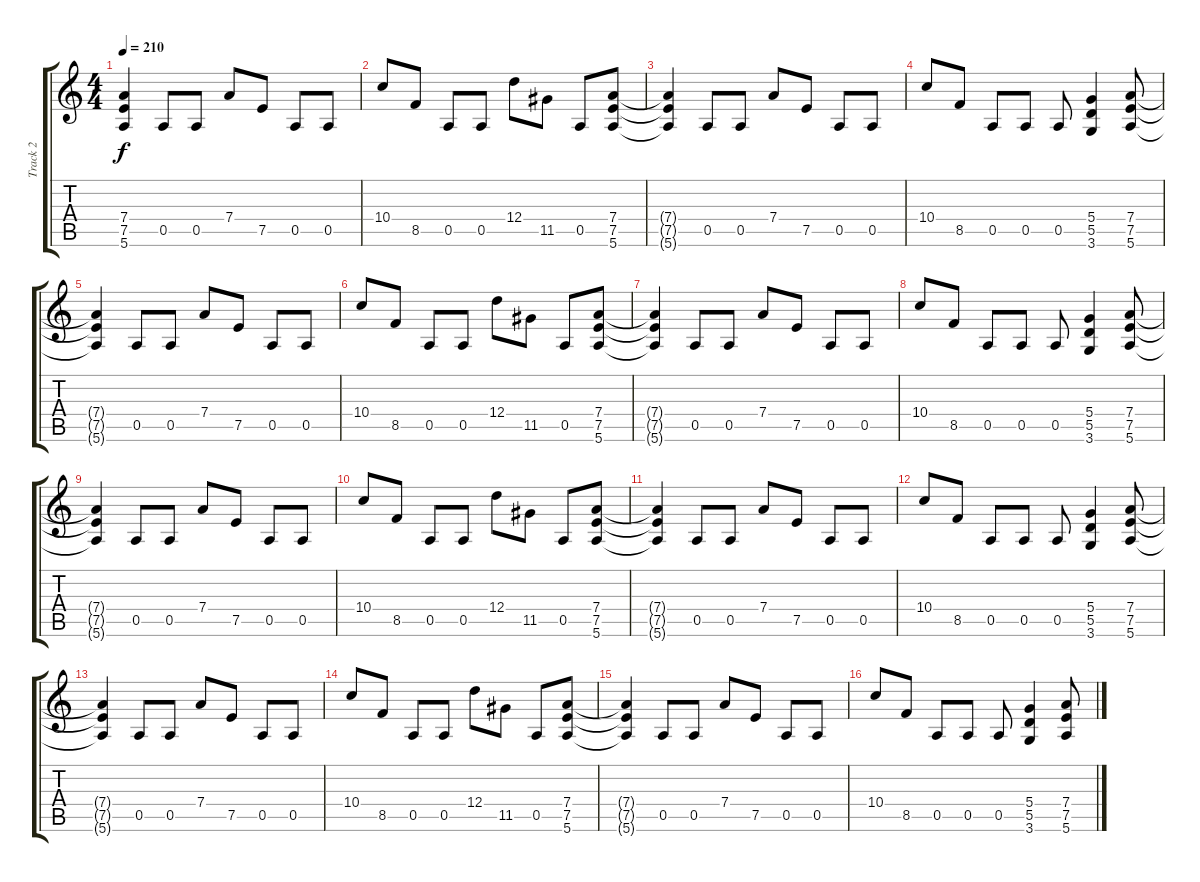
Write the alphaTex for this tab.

\track ("Track 2" "Track 2") {instrument distortionguitar}
\staff {score tabs}
\tuning (E4 B3 G3 D3 A2 E2) {hide}
\ts (4 4)
\tempo 210
\clef g2
\ks c
(7.4{t} 7.5{t} 5.6{t}).4{dy f} 0.5.8 0.5.8 7.4.8 7.5.8 0.5.8 0.5.8 |
10.4.8 8.5.8 0.5.8 0.5.8 12.4.8 11.5.8 0.5.8 (7.4 7.5 5.6).8 |
(7.4{t} 7.5{t} 5.6{t}).4 0.5.8 0.5.8 7.4.8 7.5.8 0.5.8 0.5.8 |
10.4.8 8.5.8 0.5.8 0.5.8 0.5.8 (5.4 5.5 3.6).4 (7.4 7.5 5.6).8 |
(7.4{t} 7.5{t} 5.6{t}).4 0.5.8 0.5.8 7.4.8 7.5.8 0.5.8 0.5.8 |
10.4.8 8.5.8 0.5.8 0.5.8 12.4.8 11.5.8 0.5.8 (7.4 7.5 5.6).8 |
(7.4{t} 7.5{t} 5.6{t}).4 0.5.8 0.5.8 7.4.8 7.5.8 0.5.8 0.5.8 |
10.4.8 8.5.8 0.5.8 0.5.8 0.5.8 (5.4 5.5 3.6).4 (7.4 7.5 5.6).8 |
(7.4{t} 7.5{t} 5.6{t}).4 0.5.8 0.5.8 7.4.8 7.5.8 0.5.8 0.5.8 |
10.4.8 8.5.8 0.5.8 0.5.8 12.4.8 11.5.8 0.5.8 (7.4 7.5 5.6).8 |
(7.4{t} 7.5{t} 5.6{t}).4 0.5.8 0.5.8 7.4.8 7.5.8 0.5.8 0.5.8 |
10.4.8 8.5.8 0.5.8 0.5.8 0.5.8 (5.4 5.5 3.6).4 (7.4 7.5 5.6).8 |
(7.4{t} 7.5{t} 5.6{t}).4 0.5.8 0.5.8 7.4.8 7.5.8 0.5.8 0.5.8 |
10.4.8 8.5.8 0.5.8 0.5.8 12.4.8 11.5.8 0.5.8 (7.4 7.5 5.6).8 |
(7.4{t} 7.5{t} 5.6{t}).4 0.5.8 0.5.8 7.4.8 7.5.8 0.5.8 0.5.8 |
10.4.8 8.5.8 0.5.8 0.5.8 0.5.8 (5.4 5.5 3.6).4 (7.4 7.5 5.6).8
